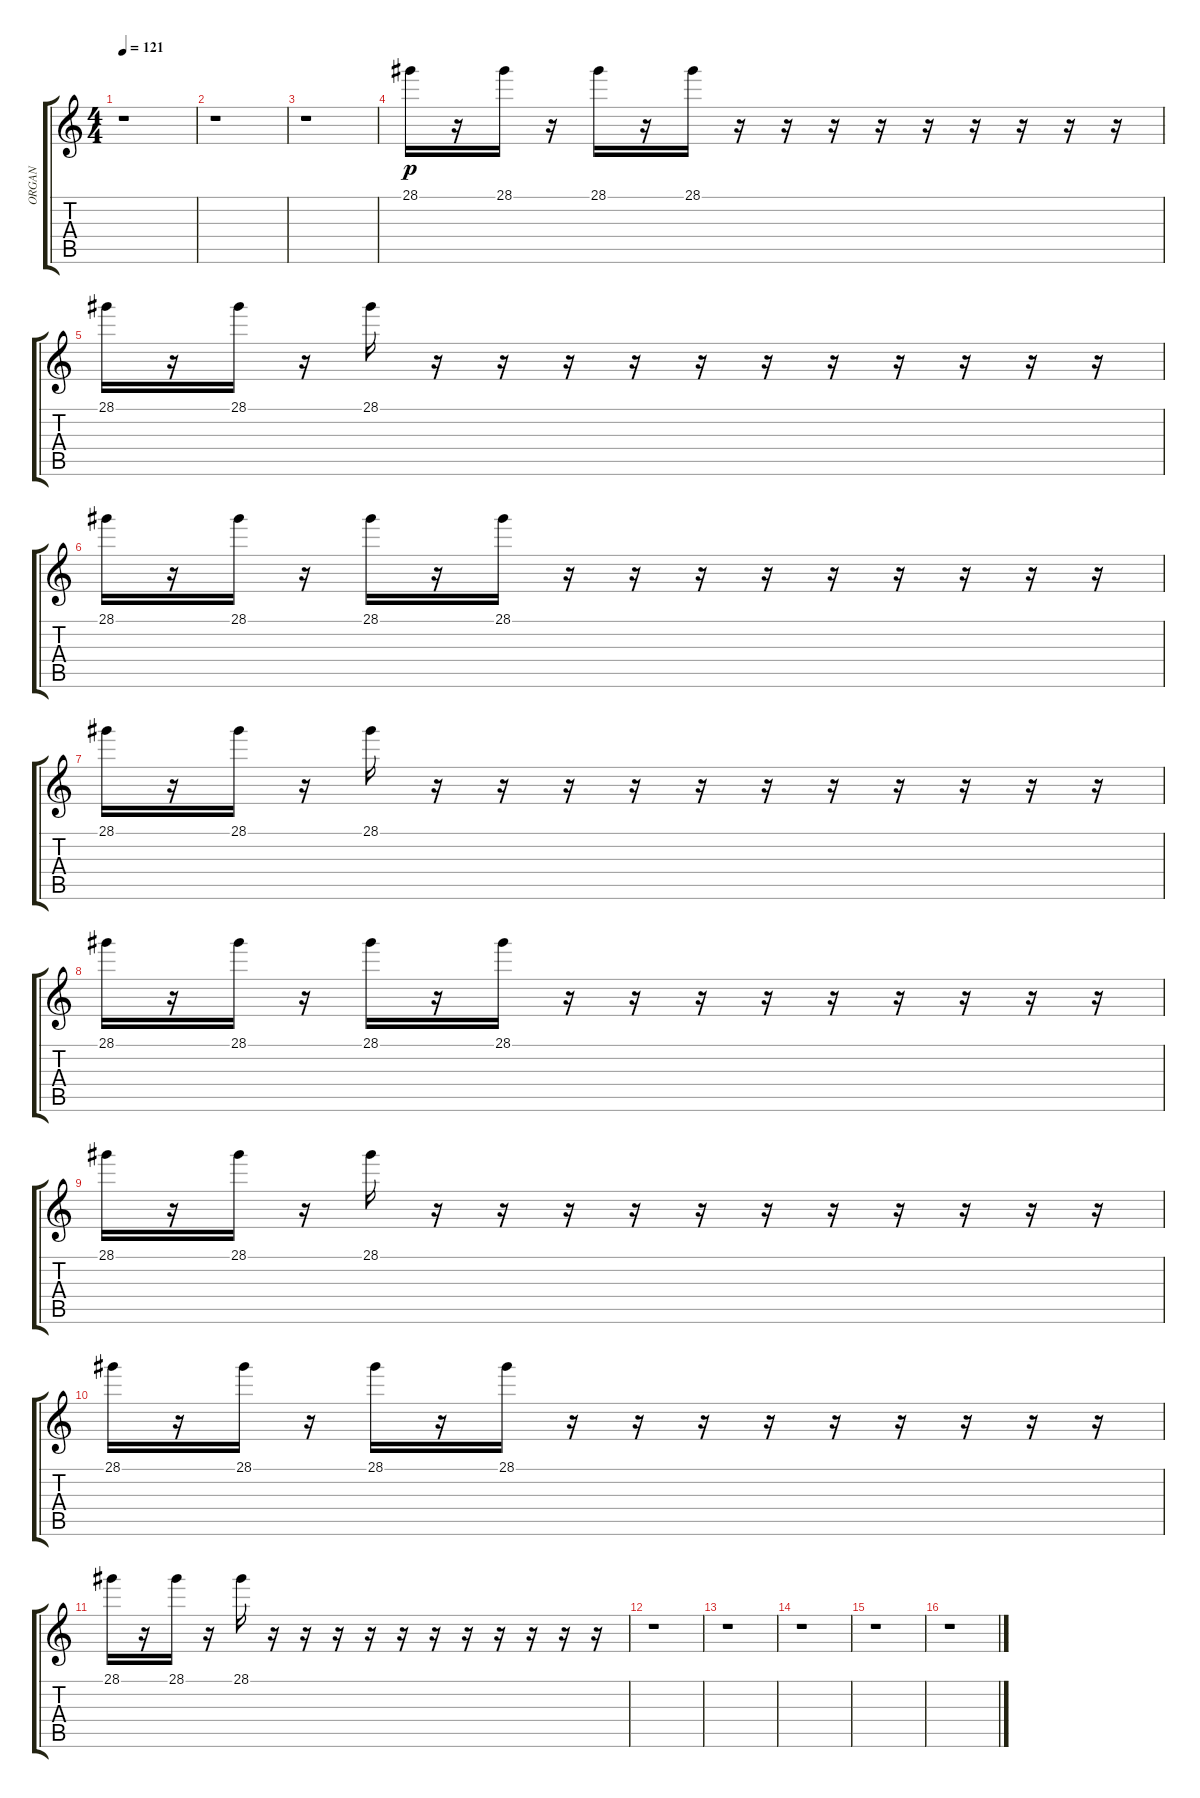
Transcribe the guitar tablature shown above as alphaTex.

\track ("ORGAN" "ORGAN") {instrument churchorgan}
\staff {score tabs}
\tuning (E4 B3 G3 D3 A2 E2) {hide}
\ts (4 4)
\tempo 121
\clef g2
\ks c
r.1{dy p} |
r.1 |
r.1 |
28.1.16 r.16 28.1.16 r.16 28.1.16 r.16 28.1.16 r.16 r.16 r.16 r.16 r.16 r.16 r.16 r.16 r.16 |
28.1.16 r.16 28.1.16 r.16 28.1.16 r.16 r.16 r.16 r.16 r.16 r.16 r.16 r.16 r.16 r.16 r.16 |
28.1.16 r.16 28.1.16 r.16 28.1.16 r.16 28.1.16 r.16 r.16 r.16 r.16 r.16 r.16 r.16 r.16 r.16 |
28.1.16 r.16 28.1.16 r.16 28.1.16 r.16 r.16 r.16 r.16 r.16 r.16 r.16 r.16 r.16 r.16 r.16 |
28.1.16 r.16 28.1.16 r.16 28.1.16 r.16 28.1.16 r.16 r.16 r.16 r.16 r.16 r.16 r.16 r.16 r.16 |
28.1.16 r.16 28.1.16 r.16 28.1.16 r.16 r.16 r.16 r.16 r.16 r.16 r.16 r.16 r.16 r.16 r.16 |
28.1.16 r.16 28.1.16 r.16 28.1.16 r.16 28.1.16 r.16 r.16 r.16 r.16 r.16 r.16 r.16 r.16 r.16 |
28.1.16 r.16 28.1.16 r.16 28.1.16 r.16 r.16 r.16 r.16 r.16 r.16 r.16 r.16 r.16 r.16 r.16 |
r.1 |
r.1 |
r.1 |
r.1 |
r.1
